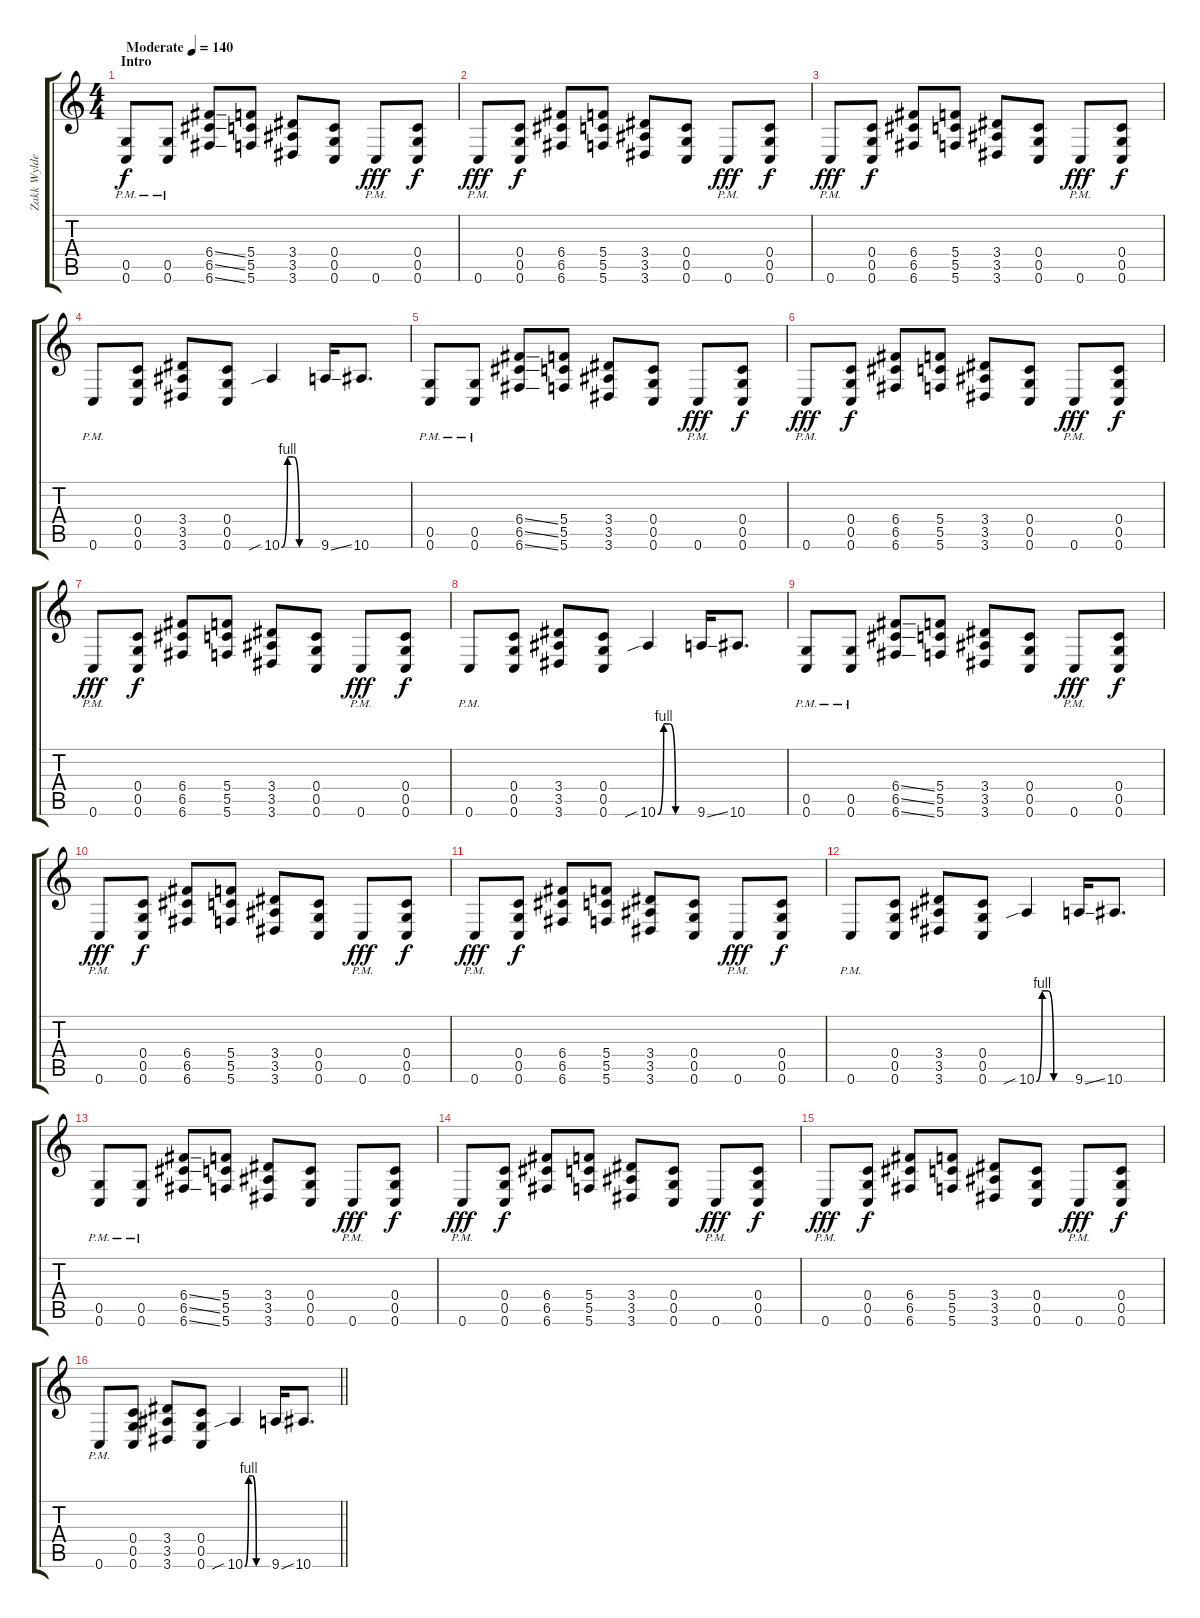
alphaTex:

\track ("Zakk Wylde" "Zakk Wylde") {instrument distortionguitar}
\staff {score tabs}
\tuning (D4 A3 F3 C3 G2 C2) {hide}
\ts (4 4)
\section ("" "Intro")
\tempo (140 "Moderate")
\clef g2
\ks c
(0.5{pm} 0.6{pm}).8{dy f instrument distortionguitar} (0.5{pm} 0.6{pm}).8 (6.4{ss} 6.5{ss} 6.6{ss}).8 (5.4 5.5 5.6).8 (3.4 3.5 3.6).8 (0.4 0.5 0.6).8 0.6{pm}.8{dy fff} (0.4 0.5 0.6).8{dy f} |
0.6{pm}.8{dy fff} (0.4 0.5 0.6).8{dy f} (6.4 6.5 6.6).8 (5.4 5.5 5.6).8 (3.4 3.5 3.6).8 (0.4 0.5 0.6).8 0.6{pm}.8{dy fff} (0.4 0.5 0.6).8{dy f} |
0.6{pm}.8{dy fff} (0.4 0.5 0.6).8{dy f} (6.4 6.5 6.6).8 (5.4 5.5 5.6).8 (3.4 3.5 3.6).8 (0.4 0.5 0.6).8 0.6{pm}.8{dy fff} (0.4 0.5 0.6).8{dy f} |
0.6{pm}.8 (0.4 0.5 0.6).8 (3.4 3.5 3.6).8 (0.4 0.5 0.6).8 10.6{be (custom 0 0 10 4 20 4 30 0 60 0) sib}.4 9.6{ss}.16 10.6.8{d} |
(0.5{pm} 0.6{pm}).8 (0.5{pm} 0.6{pm}).8 (6.4{ss} 6.5{ss} 6.6{ss}).8 (5.4 5.5 5.6).8 (3.4 3.5 3.6).8 (0.4 0.5 0.6).8 0.6{pm}.8{dy fff} (0.4 0.5 0.6).8{dy f} |
0.6{pm}.8{dy fff} (0.4 0.5 0.6).8{dy f} (6.4 6.5 6.6).8 (5.4 5.5 5.6).8 (3.4 3.5 3.6).8 (0.4 0.5 0.6).8 0.6{pm}.8{dy fff} (0.4 0.5 0.6).8{dy f} |
0.6{pm}.8{dy fff} (0.4 0.5 0.6).8{dy f} (6.4 6.5 6.6).8 (5.4 5.5 5.6).8 (3.4 3.5 3.6).8 (0.4 0.5 0.6).8 0.6{pm}.8{dy fff} (0.4 0.5 0.6).8{dy f} |
0.6{pm}.8 (0.4 0.5 0.6).8 (3.4 3.5 3.6).8 (0.4 0.5 0.6).8 10.6{be (custom 0 0 10 4 20 4 30 0 60 0) sib}.4 9.6{ss}.16 10.6.8{d} |
(0.5{pm} 0.6{pm}).8 (0.5{pm} 0.6{pm}).8 (6.4{ss} 6.5{ss} 6.6{ss}).8 (5.4 5.5 5.6).8 (3.4 3.5 3.6).8 (0.4 0.5 0.6).8 0.6{pm}.8{dy fff} (0.4 0.5 0.6).8{dy f} |
0.6{pm}.8{dy fff} (0.4 0.5 0.6).8{dy f} (6.4 6.5 6.6).8 (5.4 5.5 5.6).8 (3.4 3.5 3.6).8 (0.4 0.5 0.6).8 0.6{pm}.8{dy fff} (0.4 0.5 0.6).8{dy f} |
0.6{pm}.8{dy fff} (0.4 0.5 0.6).8{dy f} (6.4 6.5 6.6).8 (5.4 5.5 5.6).8 (3.4 3.5 3.6).8 (0.4 0.5 0.6).8 0.6{pm}.8{dy fff} (0.4 0.5 0.6).8{dy f} |
0.6{pm}.8 (0.4 0.5 0.6).8 (3.4 3.5 3.6).8 (0.4 0.5 0.6).8 10.6{be (custom 0 0 10 4 20 4 30 0 60 0) sib}.4 9.6{ss}.16 10.6.8{d} |
(0.5{pm} 0.6{pm}).8 (0.5{pm} 0.6{pm}).8 (6.4{ss} 6.5{ss} 6.6{ss}).8 (5.4 5.5 5.6).8 (3.4 3.5 3.6).8 (0.4 0.5 0.6).8 0.6{pm}.8{dy fff} (0.4 0.5 0.6).8{dy f} |
0.6{pm}.8{dy fff} (0.4 0.5 0.6).8{dy f} (6.4 6.5 6.6).8 (5.4 5.5 5.6).8 (3.4 3.5 3.6).8 (0.4 0.5 0.6).8 0.6{pm}.8{dy fff} (0.4 0.5 0.6).8{dy f} |
0.6{pm}.8{dy fff} (0.4 0.5 0.6).8{dy f} (6.4 6.5 6.6).8 (5.4 5.5 5.6).8 (3.4 3.5 3.6).8 (0.4 0.5 0.6).8 0.6{pm}.8{dy fff} (0.4 0.5 0.6).8{dy f} |
\barLineRight lightlight
0.6{pm}.8 (0.4 0.5 0.6).8 (3.4 3.5 3.6).8 (0.4 0.5 0.6).8 10.6{be (custom 0 0 10 4 20 4 30 0 60 0) sib}.4 9.6{ss}.16 10.6.8{d}
